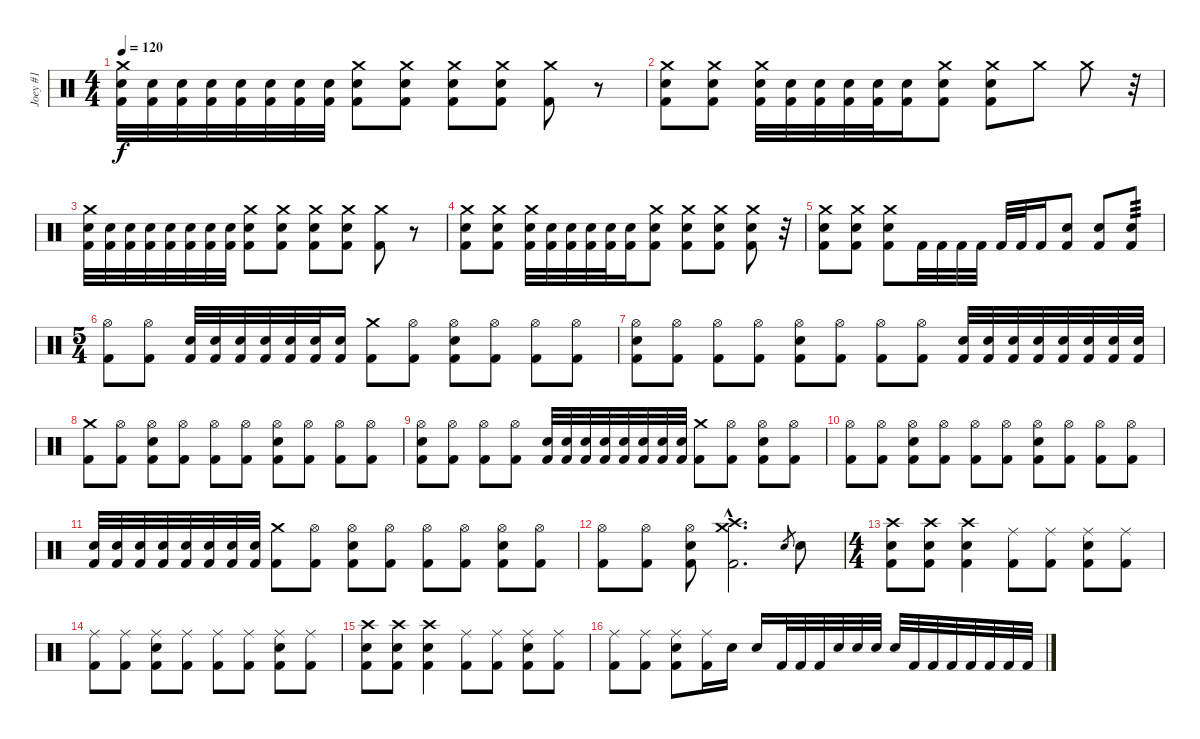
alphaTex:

\track ("Joey #1" "Joey #1") {instrument percussion}
\staff {score}
\articulation defaults
\ts (4 4)
\tempo 120
\clef neutral
\ks c
("Crash medium (hit)" "Electric Snare (hit)" "Kick (hit) 2").32{dy f} ("Electric Snare (hit)" "Kick (hit) 2").32 ("Electric Snare (hit)" "Kick (hit) 2").32 ("Electric Snare (hit)" "Kick (hit) 2").32 ("Electric Snare (hit)" "Kick (hit) 2").32 ("Electric Snare (hit)" "Kick (hit) 2").32 ("Electric Snare (hit)" "Kick (hit) 2").32 ("Electric Snare (hit)" "Kick (hit) 2").32 ("Crash medium (hit)" "Electric Snare (hit)" "Kick (hit) 2").8 ("Crash medium (hit)" "Electric Snare (hit)" "Kick (hit) 2").8 ("Crash medium (hit)" "Electric Snare (hit)" "Kick (hit) 2").8 ("Crash medium (hit)" "Electric Snare (hit)" "Kick (hit) 2").8 ("Crash medium (hit)" "Kick (hit) 2").8 r.8 |
("Crash medium (hit)" "Electric Snare (hit)" "Kick (hit) 2").8 ("Crash medium (hit)" "Electric Snare (hit)" "Kick (hit) 2").8 ("Crash medium (hit)" "Electric Snare (hit)" "Kick (hit) 2").32 ("Electric Snare (hit)" "Kick (hit) 2").32 ("Electric Snare (hit)" "Kick (hit) 2").32 ("Electric Snare (hit)" "Kick (hit) 2").32 ("Electric Snare (hit)" "Kick (hit) 2").32 ("Electric Snare (hit)" "Kick (hit) 2").16 ("Crash medium (hit)" "Electric Snare (hit)" "Kick (hit) 2").8 ("Crash medium (hit)" "Electric Snare (hit)" "Kick (hit) 2").8 "Crash medium (hit)".8 "Crash medium (hit)".8 r.32 |
("Crash medium (hit)" "Electric Snare (hit)" "Kick (hit) 2").32 ("Electric Snare (hit)" "Kick (hit) 2").32 ("Electric Snare (hit)" "Kick (hit) 2").32 ("Electric Snare (hit)" "Kick (hit) 2").32 ("Electric Snare (hit)" "Kick (hit) 2").32 ("Electric Snare (hit)" "Kick (hit) 2").32 ("Electric Snare (hit)" "Kick (hit) 2").32 ("Electric Snare (hit)" "Kick (hit) 2").32 ("Crash medium (hit)" "Electric Snare (hit)" "Kick (hit) 2").8 ("Crash medium (hit)" "Electric Snare (hit)" "Kick (hit) 2").8 ("Crash medium (hit)" "Electric Snare (hit)" "Kick (hit) 2").8 ("Crash medium (hit)" "Electric Snare (hit)" "Kick (hit) 2").8 ("Crash medium (hit)" "Kick (hit) 2").8 r.8 |
("Crash medium (hit)" "Electric Snare (hit)" "Kick (hit) 2").8 ("Crash medium (hit)" "Electric Snare (hit)" "Kick (hit) 2").8 ("Crash medium (hit)" "Electric Snare (hit)" "Kick (hit) 2").32 ("Electric Snare (hit)" "Kick (hit) 2").32 ("Electric Snare (hit)" "Kick (hit) 2").32 ("Electric Snare (hit)" "Kick (hit) 2").32 ("Electric Snare (hit)" "Kick (hit) 2").32 ("Electric Snare (hit)" "Kick (hit) 2").16 ("Crash medium (hit)" "Electric Snare (hit)" "Kick (hit) 2").8 ("Crash medium (hit)" "Electric Snare (hit)" "Kick (hit) 2").8 ("Crash medium (hit)" "Electric Snare (hit)" "Kick (hit) 2").8 ("Crash medium (hit)" "Electric Snare (hit)" "Kick (hit) 2").8 r.32 |
("Crash medium (hit)" "Electric Snare (hit)" "Kick (hit) 2").8 ("Crash medium (hit)" "Electric Snare (hit)" "Kick (hit) 2").8 ("Crash medium (hit)" "Electric Snare (hit)" "Kick (hit) 2").8 "Kick (hit) 2".32 "Kick (hit) 2".32 "Kick (hit) 2".32 "Kick (hit) 2".32 "Kick (hit) 2".32 "Kick (hit) 2".32 "Kick (hit) 2".16 ("Electric Snare (hit)" "Kick (hit) 2").8 ("Electric Snare (hit)" "Kick (hit) 2").8 ("Electric Snare (hit)" "Kick (hit) 2").8{tp 3} |
\ts (5 4)
("Hi-Hat (open)" "Kick (hit) 2").8 ("Hi-Hat (open)" "Kick (hit) 2").8 ("Electric Snare (hit)" "Kick (hit) 2").32 ("Electric Snare (hit)" "Kick (hit) 2").32 ("Electric Snare (hit)" "Kick (hit) 2").32 ("Electric Snare (hit)" "Kick (hit) 2").32 ("Electric Snare (hit)" "Kick (hit) 2").32 ("Electric Snare (hit)" "Kick (hit) 2").32 ("Electric Snare (hit)" "Kick (hit) 2").16 ("Crash medium (hit)" "Kick (hit) 2").8 ("Hi-Hat (open)" "Kick (hit) 2").8 ("Hi-Hat (open)" "Electric Snare (hit)" "Kick (hit) 2").8 ("Hi-Hat (open)" "Kick (hit) 2").8 ("Hi-Hat (open)" "Kick (hit) 2").8 ("Hi-Hat (open)" "Kick (hit) 2").8 |
("Hi-Hat (open)" "Electric Snare (hit)" "Kick (hit) 2").8 ("Hi-Hat (open)" "Kick (hit) 2").8 ("Hi-Hat (open)" "Kick (hit) 2").8 ("Hi-Hat (open)" "Kick (hit) 2").8 ("Hi-Hat (open)" "Electric Snare (hit)" "Kick (hit) 2").8 ("Hi-Hat (open)" "Kick (hit) 2").8 ("Hi-Hat (open)" "Kick (hit) 2").8 ("Hi-Hat (open)" "Kick (hit) 2").8 ("Electric Snare (hit)" "Kick (hit) 2").32 ("Electric Snare (hit)" "Kick (hit) 2").32 ("Electric Snare (hit)" "Kick (hit) 2").32 ("Electric Snare (hit)" "Kick (hit) 2").32 ("Electric Snare (hit)" "Kick (hit) 2").32 ("Electric Snare (hit)" "Kick (hit) 2").32 ("Electric Snare (hit)" "Kick (hit) 2").32 ("Electric Snare (hit)" "Kick (hit) 2").32 |
("Crash medium (hit)" "Kick (hit) 2").8 ("Hi-Hat (open)" "Kick (hit) 2").8 ("Hi-Hat (open)" "Electric Snare (hit)" "Kick (hit) 2").8 ("Hi-Hat (open)" "Kick (hit) 2").8 ("Hi-Hat (open)" "Kick (hit) 2").8 ("Hi-Hat (open)" "Kick (hit) 2").8 ("Hi-Hat (open)" "Electric Snare (hit)" "Kick (hit) 2").8 ("Hi-Hat (open)" "Kick (hit) 2").8 ("Hi-Hat (open)" "Kick (hit) 2").8 ("Hi-Hat (open)" "Kick (hit) 2").8 |
("Hi-Hat (open)" "Electric Snare (hit)" "Kick (hit) 2").8 ("Hi-Hat (open)" "Kick (hit) 2").8 ("Hi-Hat (open)" "Kick (hit) 2").8 ("Hi-Hat (open)" "Kick (hit) 2").8 ("Electric Snare (hit)" "Kick (hit) 2").32 ("Electric Snare (hit)" "Kick (hit) 2").32 ("Electric Snare (hit)" "Kick (hit) 2").32 ("Electric Snare (hit)" "Kick (hit) 2").32 ("Electric Snare (hit)" "Kick (hit) 2").32 ("Electric Snare (hit)" "Kick (hit) 2").32 ("Electric Snare (hit)" "Kick (hit) 2").32 ("Electric Snare (hit)" "Kick (hit) 2").32 ("Crash medium (hit)" "Kick (hit) 2").8 ("Hi-Hat (open)" "Kick (hit) 2").8 ("Hi-Hat (open)" "Electric Snare (hit)" "Kick (hit) 2").8 ("Hi-Hat (open)" "Kick (hit) 2").8 |
("Hi-Hat (open)" "Kick (hit) 2").8 ("Hi-Hat (open)" "Kick (hit) 2").8 ("Hi-Hat (open)" "Electric Snare (hit)" "Kick (hit) 2").8 ("Hi-Hat (open)" "Kick (hit) 2").8 ("Hi-Hat (open)" "Kick (hit) 2").8 ("Hi-Hat (open)" "Kick (hit) 2").8 ("Hi-Hat (open)" "Electric Snare (hit)" "Kick (hit) 2").8 ("Hi-Hat (open)" "Kick (hit) 2").8 ("Hi-Hat (open)" "Kick (hit) 2").8 ("Hi-Hat (open)" "Kick (hit) 2").8 |
("Electric Snare (hit)" "Kick (hit) 2").32 ("Electric Snare (hit)" "Kick (hit) 2").32 ("Electric Snare (hit)" "Kick (hit) 2").32 ("Electric Snare (hit)" "Kick (hit) 2").32 ("Electric Snare (hit)" "Kick (hit) 2").32 ("Electric Snare (hit)" "Kick (hit) 2").32 ("Electric Snare (hit)" "Kick (hit) 2").32 ("Electric Snare (hit)" "Kick (hit) 2").32 ("Crash medium (hit)" "Kick (hit) 2").8 ("Hi-Hat (open)" "Kick (hit) 2").8 ("Hi-Hat (open)" "Electric Snare (hit)" "Kick (hit) 2").8 ("Hi-Hat (open)" "Kick (hit) 2").8 ("Hi-Hat (open)" "Kick (hit) 2").8 ("Hi-Hat (open)" "Kick (hit) 2").8 ("Hi-Hat (open)" "Electric Snare (hit)" "Kick (hit) 2").8 ("Hi-Hat (open)" "Kick (hit) 2").8 |
("Hi-Hat (open)" "Kick (hit) 2").8 ("Hi-Hat (open)" "Kick (hit) 2").8 ("Hi-Hat (open)" "Electric Snare (hit)" "Kick (hit) 2").8 ("Crash high (hit)"{hac} "Crash medium (hit)"{hac} "Kick (hit) 2"{hac}).2{d} "Electric Snare (hit)".8{gr} "Electric Snare (hit)".8 |
\ts (4 4)
("Crash high (hit)" "Electric Snare (hit)" "Kick (hit) 2").8 ("Crash high (hit)" "Electric Snare (hit)" "Kick (hit) 2").8 ("Crash high (hit)" "Electric Snare (hit)" "Kick (hit) 2").4 ("Ride (middle)" "Kick (hit) 2").8 ("Ride (middle)" "Kick (hit) 2").8 ("Ride (middle)" "Electric Snare (hit)" "Kick (hit) 2").8 ("Ride (middle)" "Kick (hit) 2").8 |
("Ride (middle)" "Kick (hit) 2").8 ("Ride (middle)" "Kick (hit) 2").8 ("Ride (middle)" "Electric Snare (hit)" "Kick (hit) 2").8 ("Ride (middle)" "Kick (hit) 2").8 ("Ride (middle)" "Kick (hit) 2").8 ("Ride (middle)" "Kick (hit) 2").8 ("Ride (middle)" "Electric Snare (hit)" "Kick (hit) 2").8 ("Ride (middle)" "Kick (hit) 2").8 |
("Crash high (hit)" "Electric Snare (hit)" "Kick (hit) 2").8 ("Crash high (hit)" "Electric Snare (hit)" "Kick (hit) 2").8 ("Crash high (hit)" "Electric Snare (hit)" "Kick (hit) 2").4 ("Ride (middle)" "Kick (hit) 2").8 ("Ride (middle)" "Kick (hit) 2").8 ("Ride (middle)" "Electric Snare (hit)" "Kick (hit) 2").8 ("Ride (middle)" "Kick (hit) 2").8 |
("Ride (middle)" "Kick (hit) 2").8 ("Ride (middle)" "Kick (hit) 2").8 ("Ride (middle)" "Electric Snare (hit)" "Kick (hit) 2").8 ("Ride (middle)" "Kick (hit) 2").16 "Electric Snare (hit)".16 "Electric Snare (hit)".16 "Kick (hit) 2".32 "Kick (hit) 2".32 "Kick (hit) 2".32 "Electric Snare (hit)".32 "Electric Snare (hit)".32 "Electric Snare (hit)".32 "Electric Snare (hit)".32 "Kick (hit) 2".32 "Kick (hit) 2".32 "Kick (hit) 2".32 "Kick (hit) 2".32 "Kick (hit) 2".32 "Kick (hit) 2".32 "Kick (hit) 2".32
